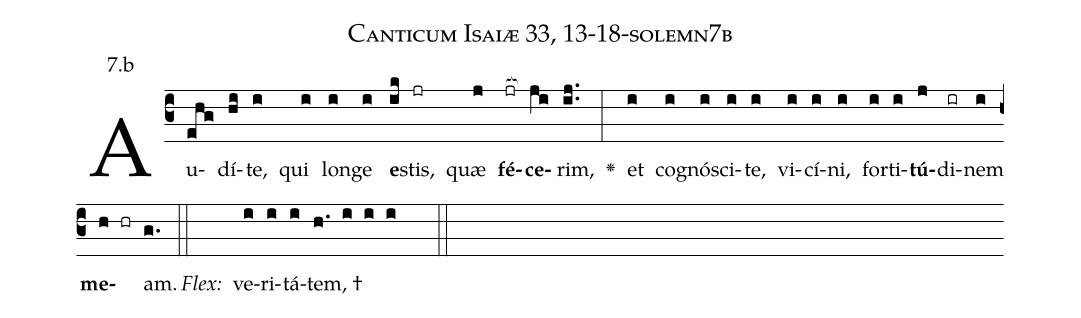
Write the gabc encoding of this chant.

name: Canticum Isaiæ 33, 13-18-solemn7b;
annotation: 7.b;
%%
(c3)Au(ehg)dí(hi)te,(i) qui(i) lon(i)ge(i) <b>e</b>(ik)stis,(jr) quæ(j) <b>fé</b>(jr[ocb:1{])<b>ce</b>(ji[ocb:0}])rim,(ij..) <v>\greheightstar</v>(:) et(i) co(i)gnó(i)sci(i)te,(i) vi(i)cí(i)ni,(i) for(i)ti(i)<b>tú</b>(j)di(ir)nem(i) <b>me</b>(h hr)am.(g.) (::)
<i>Flex:</i>()  ve(i)ri(i)tá(i)tem, †(h. i i i  ::)

%E(i) u(i) o(j) u(i) a(h) e.(g.) (::)
